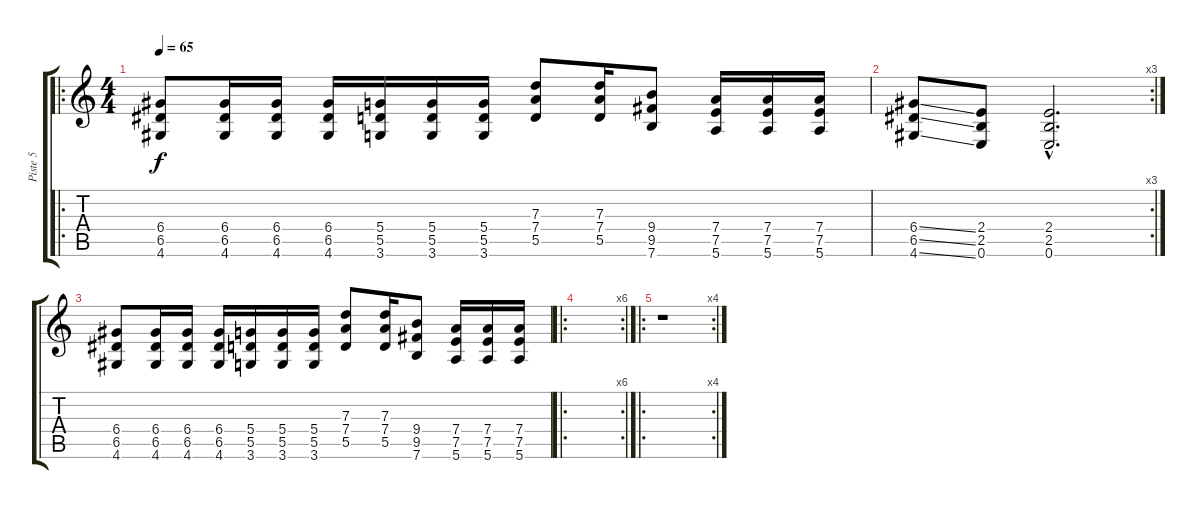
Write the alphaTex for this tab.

\track ("Piste 5" "Piste 5") {instrument distortionguitar}
\staff {score tabs}
\tuning (E4 B3 G3 D3 A2 E2) {hide}
\ro
\ts (4 4)
\tempo 65
\clef g2
\ks c
(6.4 6.5 4.6).8{dy f} (6.4 6.5 4.6).16 (6.4 6.5 4.6).16 (6.4 6.5 4.6).16 (5.4 5.5 3.6).16 (5.4 5.5 3.6).16 (5.4 5.5 3.6).16 (7.3 7.4 5.5).8 (7.3 7.4 5.5).16 (9.4 9.5 7.6).8 (7.4 7.5 5.6).16 (7.4 7.5 5.6).16 (7.4 7.5 5.6).16 |
\rc 3
(6.4{ss} 6.5{ss} 4.6{ss}).8 (2.4 2.5 0.6).8 (2.4{hac} 2.5{hac} 0.6{hac}).2{d} |
(6.4 6.5 4.6).8 (6.4 6.5 4.6).16 (6.4 6.5 4.6).16 (6.4 6.5 4.6).16 (5.4 5.5 3.6).16 (5.4 5.5 3.6).16 (5.4 5.5 3.6).16 (7.3 7.4 5.5).8 (7.3 7.4 5.5).16 (9.4 9.5 7.6).8 (7.4 7.5 5.6).16 (7.4 7.5 5.6).16 (7.4 7.5 5.6).16 |
\ro
\rc 6
|
\ro
\rc 4
r.1
